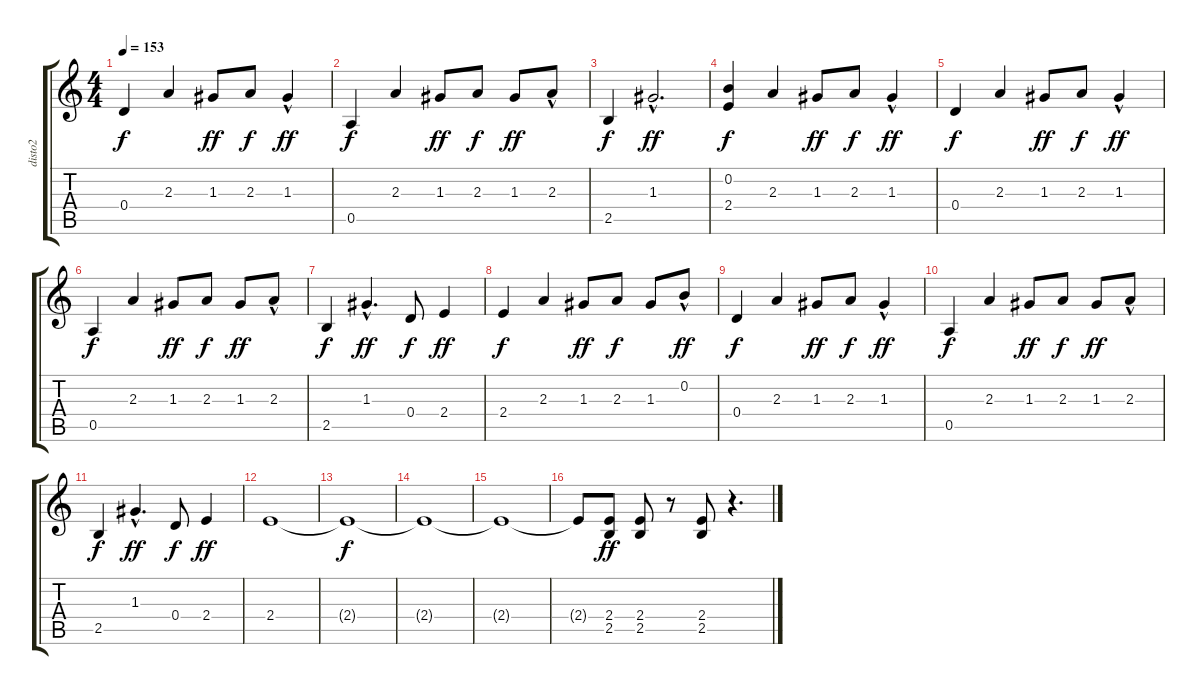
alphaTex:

\track ("disto2" "disto2") {instrument distortionguitar}
\staff {score tabs}
\tuning (E4 B3 G3 D3 A2 E2) {hide}
\ts (4 4)
\tempo 153
\clef g2
\ks c
0.4.4{dy f} 2.3.4 1.3.8{dy ff} 2.3.8{dy f} 1.3{hac}.4{dy ff} |
0.5.4{dy f} 2.3.4 1.3.8{dy ff} 2.3.8{dy f} 1.3.8{dy ff} 2.3{hac}.8 |
2.5.4{dy f} 1.3{hac}.2{d dy ff} |
(0.2 2.4).4{dy f} 2.3.4 1.3.8{dy ff} 2.3.8{dy f} 1.3{hac}.4{dy ff} |
0.4.4{dy f} 2.3.4 1.3.8{dy ff} 2.3.8{dy f} 1.3{hac}.4{dy ff} |
0.5.4{dy f} 2.3.4 1.3.8{dy ff} 2.3.8{dy f} 1.3.8{dy ff} 2.3{hac}.8 |
2.5.4{dy f} 1.3{hac}.4{d dy ff} 0.4.8{dy f} 2.4.4{dy ff} |
2.4.4{dy f} 2.3.4 1.3.8{dy ff} 2.3.8{dy f} 1.3.8 0.2{hac}.8{dy ff} |
0.4.4{dy f} 2.3.4 1.3.8{dy ff} 2.3.8{dy f} 1.3{hac}.4{dy ff} |
0.5.4{dy f} 2.3.4 1.3.8{dy ff} 2.3.8{dy f} 1.3.8{dy ff} 2.3{hac}.8 |
2.5.4{dy f} 1.3{hac}.4{d dy ff} 0.4.8{dy f} 2.4.4{dy ff} |
2.4.1 |
2.4{t}.1{dy f} |
2.4{t}.1 |
2.4{t}.1 |
2.4{t}.8 (2.4 2.5).8{dy ff} (2.4 2.5).8 r.8 (2.4 2.5).8 r.4{d}
